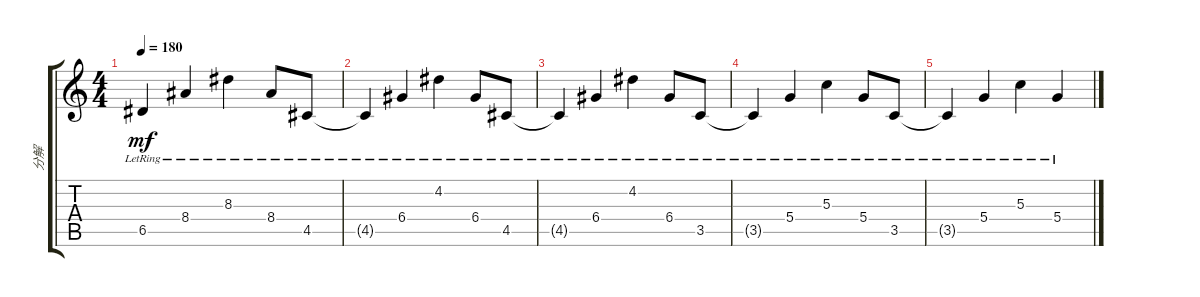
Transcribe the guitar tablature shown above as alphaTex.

\track ("分解" "分解") {instrument electricguitarclean}
\staff {score tabs}
\tuning (E4 B3 G3 D3 A2 E2) {hide}
\ts (4 4)
\tempo 180
\clef g2
\ks c
6.5{lr t}.4{dy mf} 8.4{lr}.4 8.3{lr}.4 8.4{lr}.8 4.5{lr}.8 |
4.5{lr t}.4 6.4{lr}.4 4.2{lr}.4 6.4{lr}.8 4.5{lr}.8 |
4.5{lr t}.4 6.4{lr}.4 4.2{lr}.4 6.4{lr}.8 3.5{lr}.8 |
3.5{lr t}.4 5.4{lr}.4 5.3{lr}.4 5.4{lr}.8 3.5{lr}.8 |
3.5{lr t}.4 5.4{lr}.4 5.3{lr}.4 5.4{lr}.4
